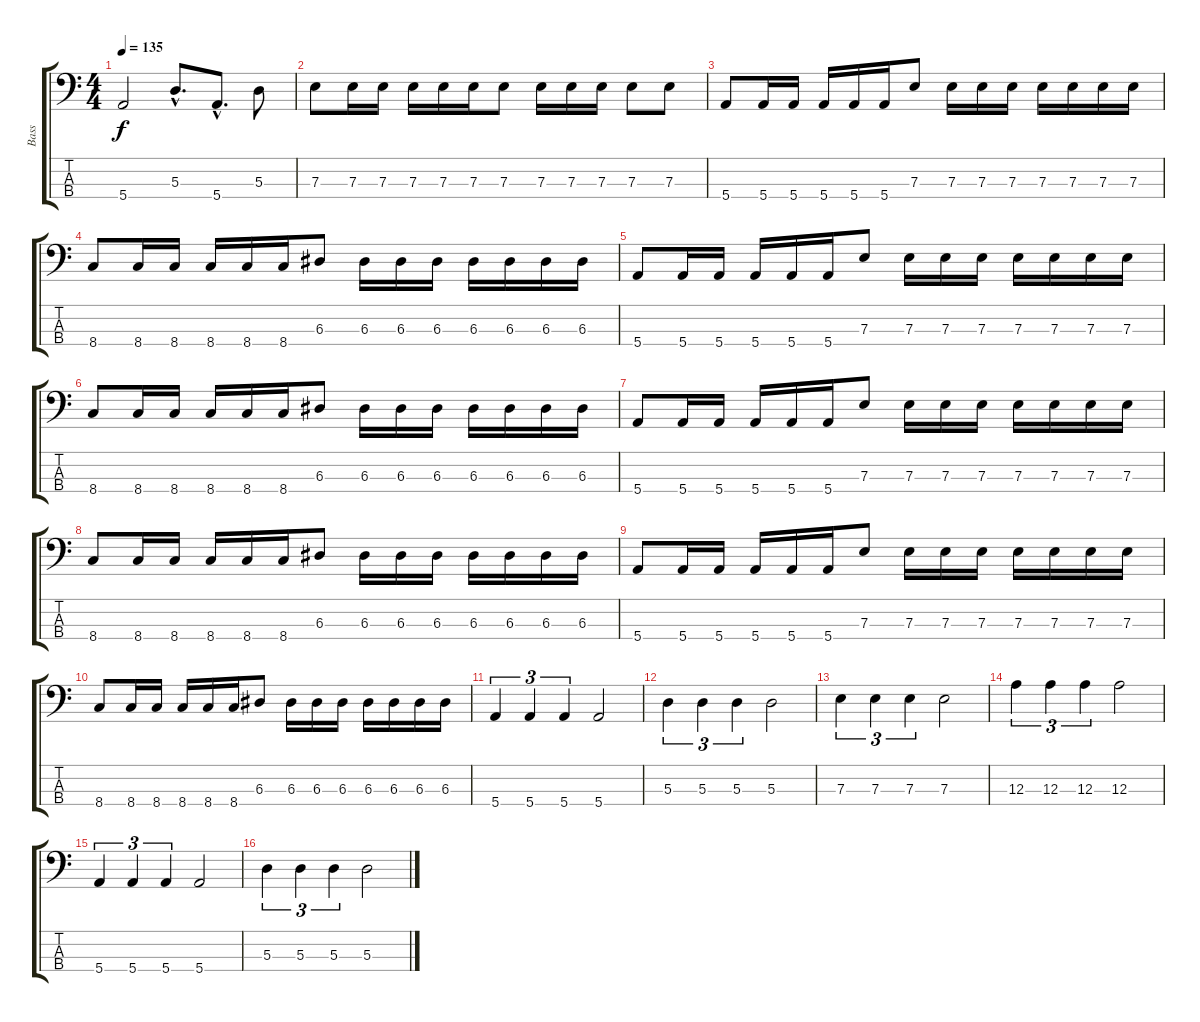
\track ("Bass" "Bass") {instrument electricbasspick}
\staff {score tabs}
\tuning (G2 D2 A1 E1) {hide}
\ts (4 4)
\tempo 135
\clef f4
\ks c
5.4.2{dy f} 5.3{hac}.8{d} 5.4{hac}.8{d} 5.3.8 |
7.3.8 7.3.16 7.3.16 7.3.16 7.3.16 7.3.16 7.3.8 7.3.16 7.3.16 7.3.16 7.3.8 7.3.8 |
5.4.8 5.4.16 5.4.16 5.4.16 5.4.16 5.4.16 7.3.8 7.3.16 7.3.16 7.3.16 7.3.16 7.3.16 7.3.16 7.3.16 |
8.4.8 8.4.16 8.4.16 8.4.16 8.4.16 8.4.16 6.3.8 6.3.16 6.3.16 6.3.16 6.3.16 6.3.16 6.3.16 6.3.16 |
5.4.8 5.4.16 5.4.16 5.4.16 5.4.16 5.4.16 7.3.8 7.3.16 7.3.16 7.3.16 7.3.16 7.3.16 7.3.16 7.3.16 |
8.4.8 8.4.16 8.4.16 8.4.16 8.4.16 8.4.16 6.3.8 6.3.16 6.3.16 6.3.16 6.3.16 6.3.16 6.3.16 6.3.16 |
5.4.8 5.4.16 5.4.16 5.4.16 5.4.16 5.4.16 7.3.8 7.3.16 7.3.16 7.3.16 7.3.16 7.3.16 7.3.16 7.3.16 |
8.4.8 8.4.16 8.4.16 8.4.16 8.4.16 8.4.16 6.3.8 6.3.16 6.3.16 6.3.16 6.3.16 6.3.16 6.3.16 6.3.16 |
5.4.8 5.4.16 5.4.16 5.4.16 5.4.16 5.4.16 7.3.8 7.3.16 7.3.16 7.3.16 7.3.16 7.3.16 7.3.16 7.3.16 |
8.4.8 8.4.16 8.4.16 8.4.16 8.4.16 8.4.16 6.3.8 6.3.16 6.3.16 6.3.16 6.3.16 6.3.16 6.3.16 6.3.16 |
5.4.4{tu (3 2)} 5.4.4{tu (3 2)} 5.4.4{tu (3 2)} 5.4.2 |
5.3.4{tu (3 2)} 5.3.4{tu (3 2)} 5.3.4{tu (3 2)} 5.3.2 |
7.3.4{tu (3 2)} 7.3.4{tu (3 2)} 7.3.4{tu (3 2)} 7.3.2 |
12.3.4{tu (3 2)} 12.3.4{tu (3 2)} 12.3.4{tu (3 2)} 12.3.2 |
5.4.4{tu (3 2)} 5.4.4{tu (3 2)} 5.4.4{tu (3 2)} 5.4.2 |
5.3.4{tu (3 2)} 5.3.4{tu (3 2)} 5.3.4{tu (3 2)} 5.3.2
